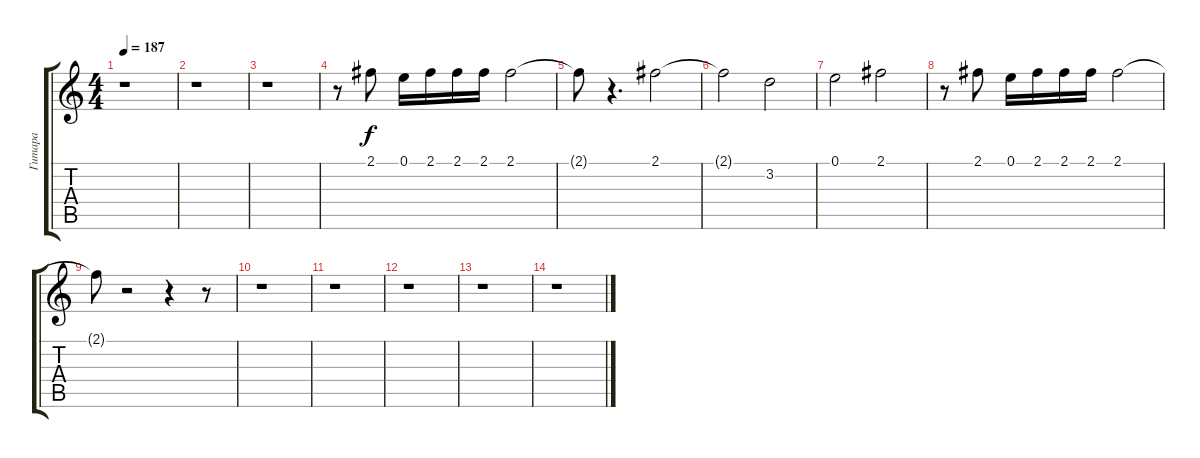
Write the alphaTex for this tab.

\track ("Гитара" "Гитара") {instrument acousticguitarnylon}
\staff {score tabs}
\tuning (E4 B3 G3 D3 A2 E2) {hide}
\ts (4 4)
\tempo 187
\clef g2
\ks c
r.1{dy f} |
r.1 |
r.1 |
r.8 2.1.8{volume 6 instrument pad4choir} 0.1.16 2.1.16 2.1.16 2.1.16 2.1.2 |
2.1{t}.8 r.4{d} 2.1.2 |
2.1{t}.2 3.2.2 |
0.1.2 2.1.2 |
r.8 2.1.8 0.1.16 2.1.16 2.1.16 2.1.16 2.1.2 |
2.1{t}.8 r.2 r.4 r.8 |
r.1 |
r.1 |
r.1 |
r.1 |
r.1
